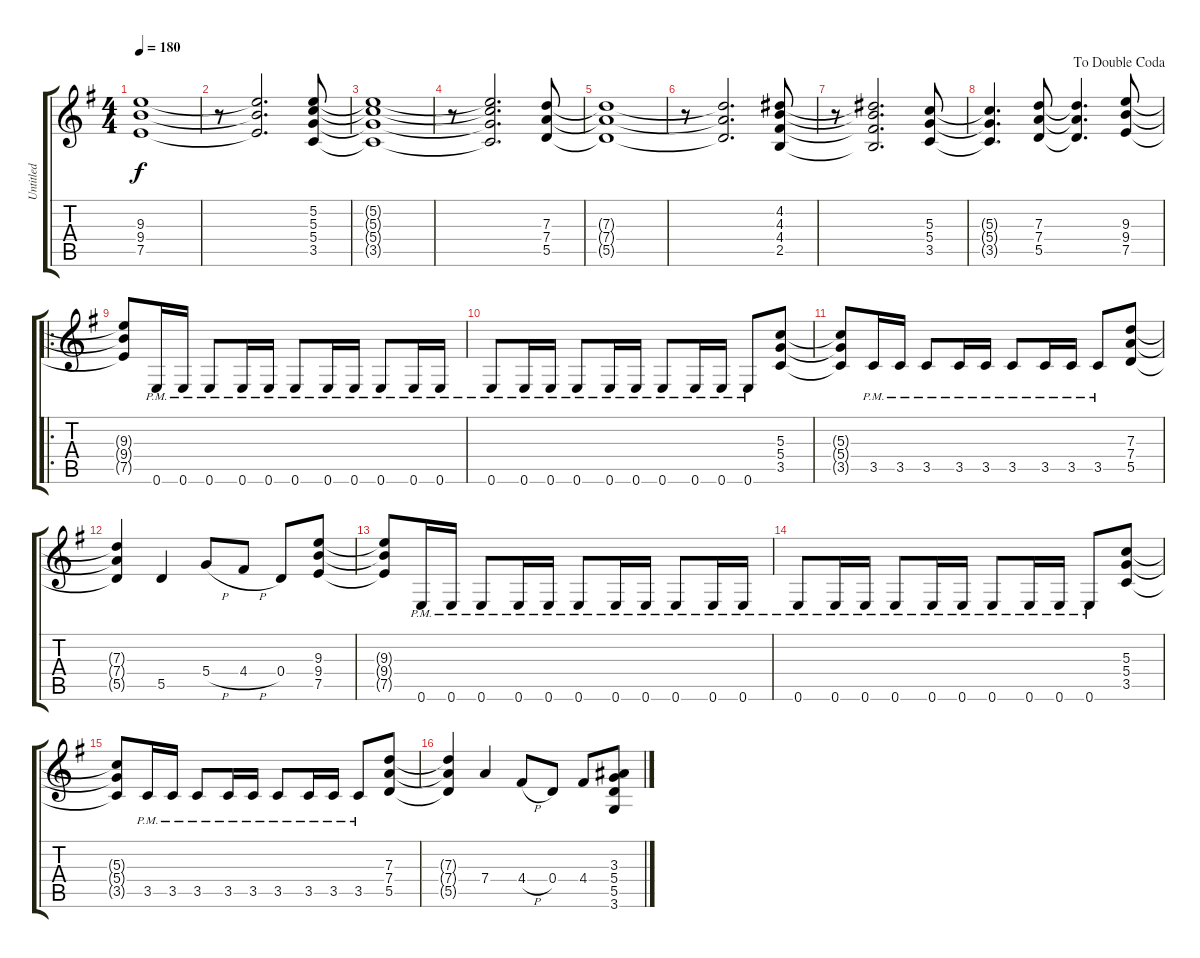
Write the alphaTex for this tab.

\track ("Untitled" "Untitled") {instrument distortionguitar}
\staff {score tabs}
\tuning (E4 B3 G3 D3 A2 E2) {hide}
\ts (4 4)
\tempo 180
\clef g2
\ks g
(9.3{t} 9.4{t} 7.5{t}).1{dy f} |
r.8 (9.3{t} 9.4{t} 7.5{t}).2{d} (5.2 5.3 5.4 3.5).8 |
(5.2{t} 5.3{t} 5.4{t} 3.5{t}).1 |
r.8 (5.2{t} 5.3{t} 5.4{t} 3.5{t}).2{d} (7.3 7.4 5.5).8 |
(7.3{t} 7.4{t} 5.5{t}).1 |
r.8 (7.3{t} 7.4{t} 5.5{t}).2{d} (4.2 4.3 4.4 2.5).8 |
r.8 (4.2{t} 4.3{t} 4.4{t} 2.5{t}).2{d} (5.3 5.4 3.5).8 |
\jump dadoublecoda
(5.3{t} 5.4{t} 3.5{t}).4{d} (7.3 7.4 5.5).8 (7.3{t} 7.4{t} 5.5{t}).4{d} (9.3 9.4 7.5).8 |
\ro
(9.3{t} 9.4{t} 7.5{t}).8 0.6{pm}.16 0.6{pm}.16 0.6{pm}.8 0.6{pm}.16 0.6{pm}.16 0.6{pm}.8 0.6{pm}.16 0.6{pm}.16 0.6{pm}.8 0.6{pm}.16 0.6{pm}.16 |
0.6{pm}.8 0.6{pm}.16 0.6{pm}.16 0.6{pm}.8 0.6{pm}.16 0.6{pm}.16 0.6{pm}.8 0.6{pm}.16 0.6{pm}.16 0.6{pm}.8 (5.3 5.4 3.5).8 |
(5.3{t} 5.4{t} 3.5{t}).8 3.5{pm}.16 3.5{pm}.16 3.5{pm}.8 3.5{pm}.16 3.5{pm}.16 3.5{pm}.8 3.5{pm}.16 3.5{pm}.16 3.5{pm}.8 (7.3 7.4 5.5).8 |
(7.3{t} 7.4{t} 5.5{t}).4 5.5.4 5.4{h}.8 4.4{h}.8 0.4.8 (9.3 9.4 7.5).8 |
(9.3{t} 9.4{t} 7.5{t}).8 0.6{pm}.16 0.6{pm}.16 0.6{pm}.8 0.6{pm}.16 0.6{pm}.16 0.6{pm}.8 0.6{pm}.16 0.6{pm}.16 0.6{pm}.8 0.6{pm}.16 0.6{pm}.16 |
0.6{pm}.8 0.6{pm}.16 0.6{pm}.16 0.6{pm}.8 0.6{pm}.16 0.6{pm}.16 0.6{pm}.8 0.6{pm}.16 0.6{pm}.16 0.6{pm}.8 (5.3 5.4 3.5).8 |
(5.3{t} 5.4{t} 3.5{t}).8 3.5{pm}.16 3.5{pm}.16 3.5{pm}.8 3.5{pm}.16 3.5{pm}.16 3.5{pm}.8 3.5{pm}.16 3.5{pm}.16 3.5{pm}.8 (7.3 7.4 5.5).8 |
(7.3{t} 7.4{t} 5.5{t}).4 7.4.4 4.4{h}.8 0.4.8 4.4.8 (3.3 5.4 5.5 3.6).8
